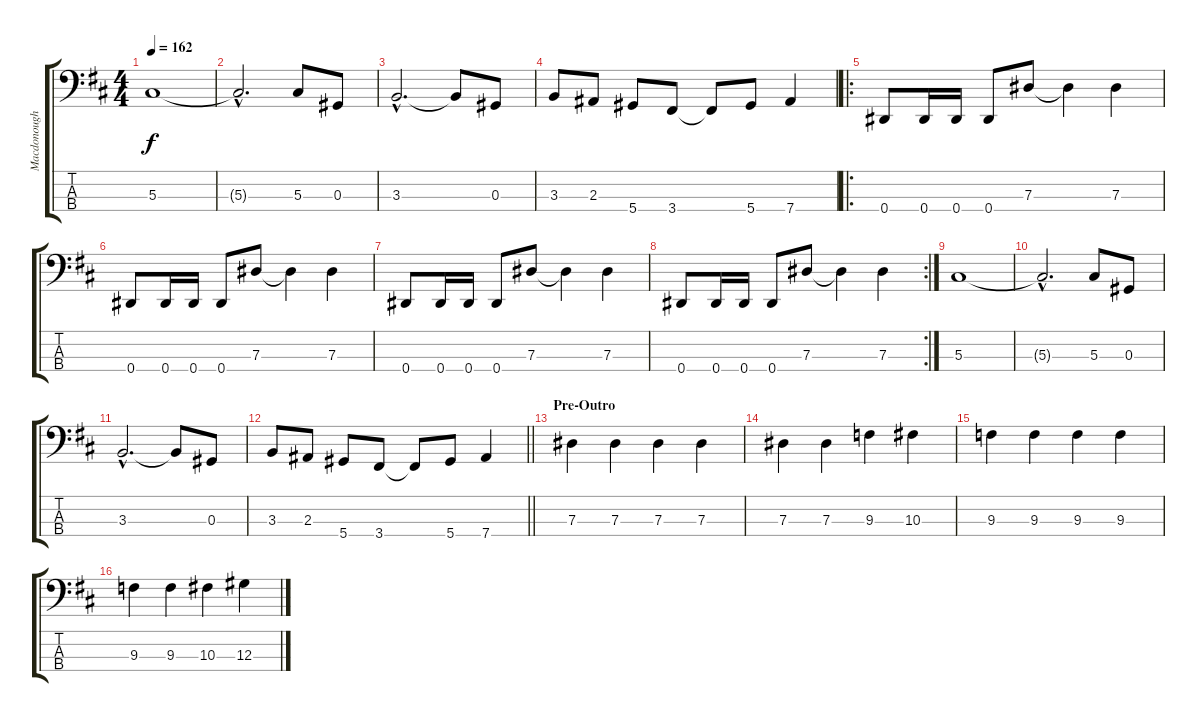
\track ("Macdonough" "Macdonough") {instrument electricbassfinger}
\staff {score tabs}
\tuning (Gb2 Db2 Ab1 Eb1) {hide}
\ts (4 4)
\tempo 162
\clef f4
\ks d
5.3.1{dy f} |
5.3{hac t}.2{d} 5.3.8 0.3.8 |
3.3{hac}.2{d} 3.3{t}.8 0.3.8 |
3.3.8 2.3.8 5.4.8 3.4.8 3.4{t}.8 5.4.8 7.4.4 |
\ro
0.4.8 0.4.16 0.4.16 0.4.8 7.3.8 7.3{t}.4 7.3.4 |
0.4.8 0.4.16 0.4.16 0.4.8 7.3.8 7.3{t}.4 7.3.4 |
0.4.8 0.4.16 0.4.16 0.4.8 7.3.8 7.3{t}.4 7.3.4 |
\rc 2
0.4.8 0.4.16 0.4.16 0.4.8 7.3.8 7.3{t}.4 7.3.4 |
5.3.1 |
5.3{hac t}.2{d} 5.3.8 0.3.8 |
3.3{hac}.2{d} 3.3{t}.8 0.3.8 |
\barLineRight lightlight
3.3.8 2.3.8 5.4.8 3.4.8 3.4{t}.8 5.4.8 7.4.4 |
\section ("" "Pre-Outro")
7.3.4 7.3.4 7.3.4 7.3.4 |
7.3.4 7.3.4 9.3.4 10.3.4 |
9.3.4 9.3.4 9.3.4 9.3.4 |
9.3.4 9.3.4 10.3.4 12.3.4
